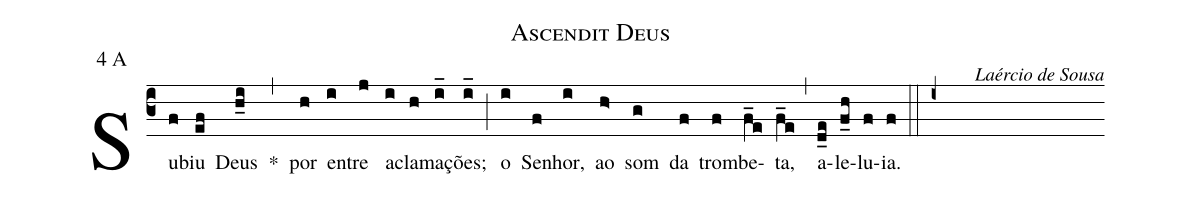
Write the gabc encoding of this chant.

name: Ascendit Deus;
mode: 4;
mode-differentia: A;
commentary: Laércio de Sousa;
%%
(c3)

Su(f)biu(ef) Deus(h_i) *(,) por(h) en(i)tre(j) a(i)cla(h)ma(i_)ções;(i_) (;) o(i) Se(f)nhor,(i) ao(h>) som(g) da(f) trom(f)be(f_e)ta,(f_e) (,) a(d_e)le(f_h)lu(f)ia.(f)

(::)

(i+)
